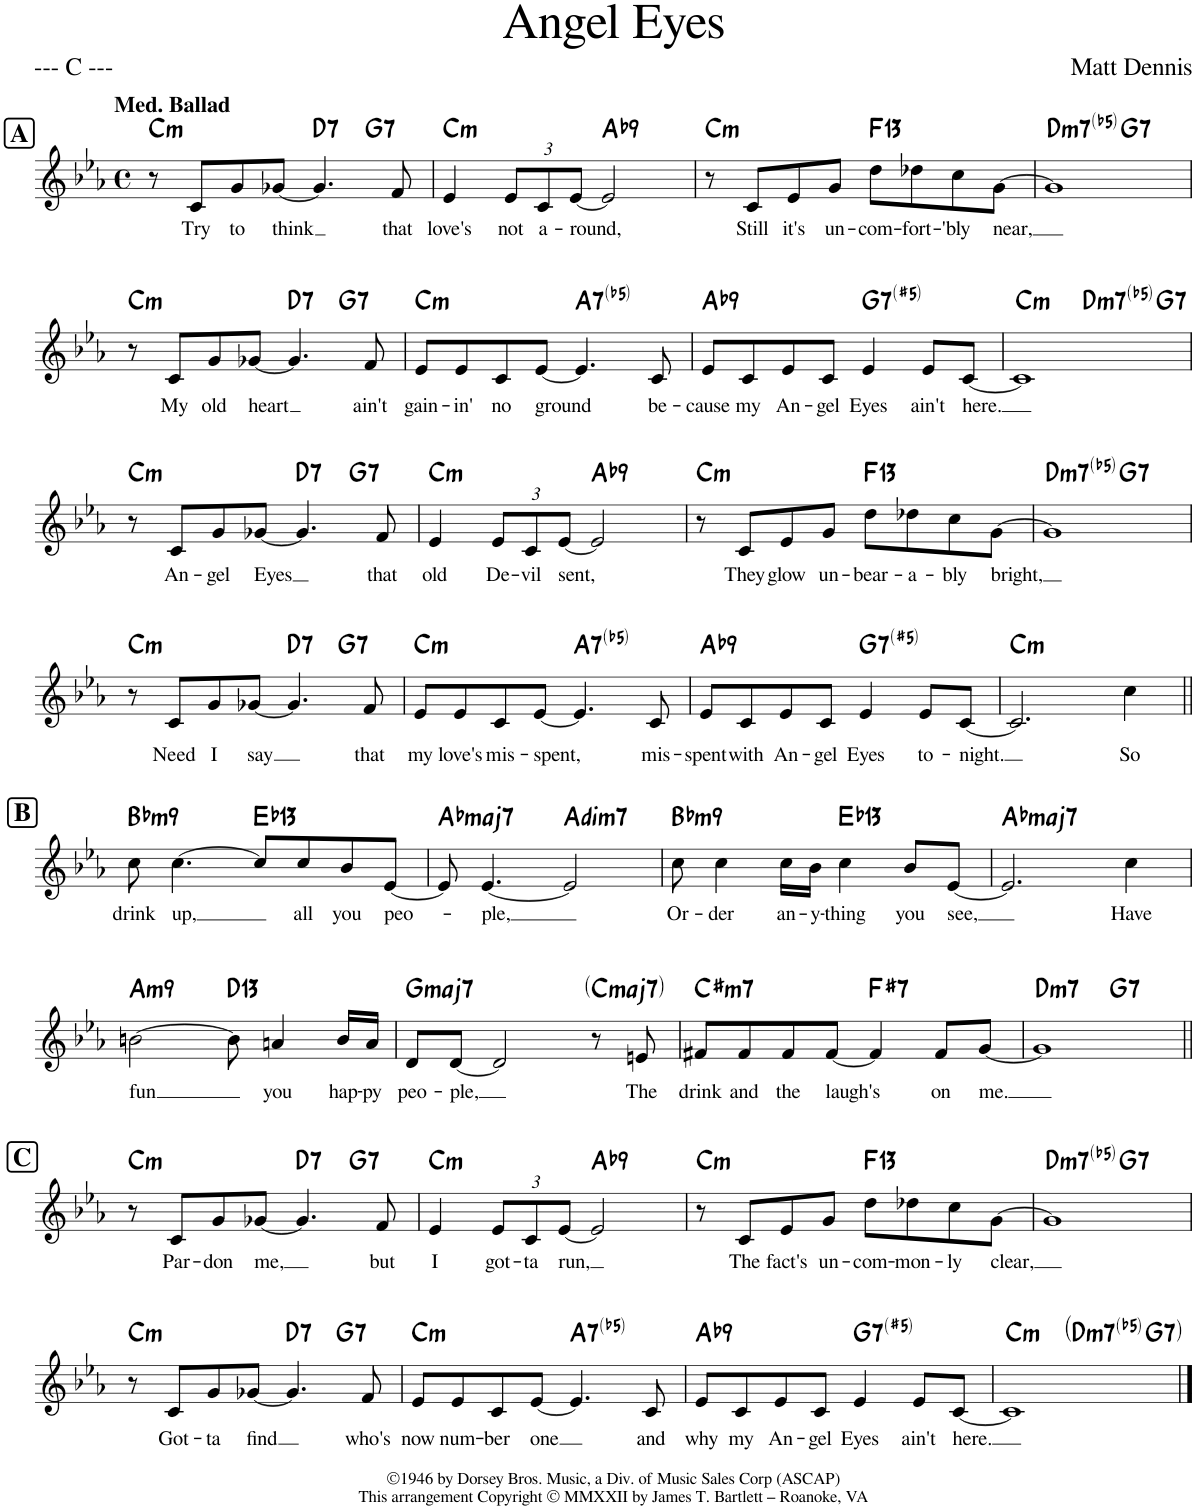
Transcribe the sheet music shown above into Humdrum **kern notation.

**kern	**text	**harte
*part1	*part1	*part1
*staff1	*staff1	*
*I"Piano	*	*
*I'Pno.	*	*
*clefG2	*	*
*k[b-e-a-]	*	*
*M4/4	*	*
*met(c)	*	*
!!LO:REH:place=s1:a:B:cj:fs=14:t=A
=1	=1	=1
!LO:TX:a:B:t=Med. Ballad	!	!LO:H:kt=m
*^	*	*
8r	2.ryy	.	C:min
!	!	!LO:LY:b	!
8c/L	.	Try	.
!	!	!LO:LY:b	!
8g/	.	to	.
!	!	!LO:LY:b	!
[8g-X/J	.	think	.
!	!	!	!LO:H:kt=7
4.g-/]	.	.	D:7
!	!	!	!LO:H:kt=7
.	4ryy	.	G:7
!	!	!LO:LY:b	!
8f/	.	that	.
=2	=2	=2	=2
!	!	!LO:LY:b	!LO:H:kt=m
*v	*v	*	*
4e-/	love's	C:min
*Xbrackettup	*	*
!	!LO:LY:b	!
12e-/L	not	.
!	!LO:LY:b	!
12c/	a-	.
!	!LO:LY:b	!
[12e-/J	-round,	.
!	!	!LO:H:kt=9
2e-/]	.	Ab:9
=3	=3	=3
!	!	!LO:H:kt=m
8r	.	C:min
!	!LO:LY:b	!
8c/L	Still	.
!	!LO:LY:b	!
8e-/	it's	.
!	!LO:LY:b	!
8g/J	un-	.
!	!LO:LY:b	!LO:H:kt=13
8dd\L	-com-	F:9(11,13)
!	!LO:LY:b	!
8dd-X\	-fort-	.
!	!LO:LY:b	!
8cc\	-'bly	.
!	!LO:LY:b	!
[8g\J	near,	.
=4	=4	=4
!	!	!LO:H:kt=m7(b5)
*^	*	*
1g]	2ryy	.	D:hdim7
!	!	!	!LO:H:kt=7
.	2ryy	.	G:7
!!LO:LB:g=z	!!
=5	=5	=5	=5
!	!	!	!LO:H:kt=m
8r	2.ryy	.	C:min
!	!	!LO:LY:b	!
8c/L	.	My	.
!	!	!LO:LY:b	!
8g/	.	old	.
!	!	!LO:LY:b	!
[8g-X/J	.	heart	.
!	!	!	!LO:H:kt=7
4.g-/]	.	.	D:7
!	!	!	!LO:H:kt=7
.	4ryy	.	G:7
!	!	!LO:LY:b	!
8f/	.	ain't	.
=6	=6	=6	=6
!	!	!LO:LY:b	!LO:H:kt=m
*v	*v	*	*
8e-/L	gain-	C:min
!	!LO:LY:b	!
8e-/	-in'	.
!	!LO:LY:b	!
8c/	no	.
!	!LO:LY:b	!
[8e-/J	ground	.
!	!	!LO:H:kt=7
4.e-/]	.	A:(3,b5,b7)
!	!LO:LY:b	!
8c/	be-	.
=7	=7	=7
!	!LO:LY:b	!LO:H:kt=9
8e-/L	-cause	Ab:9
!	!LO:LY:b	!
8c/	my	.
!	!LO:LY:b	!
8e-/	An-	.
!	!LO:LY:b	!
8c/J	-gel	.
!	!LO:LY:b	!LO:H:kt=7
4e-/	Eyes	G:(3,#5,b7)
!	!LO:LY:b	!
8e-/L	ain't	.
!	!LO:LY:b	!
[8c/J	here.	.
=8	=8	=8
!	!	!LO:H:kt=m
*^	*	*
*	*^	*	*
1c]	2ryy	2.ryy	.	C:min
!	!	!	!	!LO:H:kt=m7(b5)
.	2ryy	.	.	D:hdim7
!	!	!	!	!LO:H:kt=7
.	.	4ryy	.	G:7
!!LO:LB:g=z	!!	!!
=9	=9	=9	=9	=9
!	!	!	!	!LO:H:kt=m
*	*v	*v	*	*
8r	2.ryy	.	C:min
!	!	!LO:LY:b	!
8c/L	.	An-	.
!	!	!LO:LY:b	!
8g/	.	-gel	.
!	!	!LO:LY:b	!
[8g-X/J	.	Eyes	.
!	!	!	!LO:H:kt=7
4.g-/]	.	.	D:7
!	!	!	!LO:H:kt=7
.	4ryy	.	G:7
!	!	!LO:LY:b	!
8f/	.	that	.
=10	=10	=10	=10
!	!	!LO:LY:b	!LO:H:kt=m
*v	*v	*	*
4e-/	old	C:min
!	!LO:LY:b	!
12e-/L	De-	.
!	!LO:LY:b	!
12c/	-vil	.
!	!LO:LY:b	!
[12e-/J	sent,	.
!	!	!LO:H:kt=9
2e-/]	.	Ab:9
=11	=11	=11
!	!	!LO:H:kt=m
8r	.	C:min
!	!LO:LY:b	!
8c/L	They	.
!	!LO:LY:b	!
8e-/	glow	.
!	!LO:LY:b	!
8g/J	un-	.
!	!LO:LY:b	!LO:H:kt=13
8dd\L	-bear-	F:9(11,13)
!	!LO:LY:b	!
8dd-X\	-a-	.
!	!LO:LY:b	!
8cc\	-bly	.
!	!LO:LY:b	!
[8g\J	bright,	.
=12	=12	=12
!	!	!LO:H:kt=m7(b5)
*^	*	*
1g]	2ryy	.	D:hdim7
!	!	!	!LO:H:kt=7
.	2ryy	.	G:7
!!LO:LB:g=z	!!
=13	=13	=13	=13
!	!	!	!LO:H:kt=m
8r	2.ryy	.	C:min
!	!	!LO:LY:b	!
8c/L	.	Need	.
!	!	!LO:LY:b	!
8g/	.	I	.
!	!	!LO:LY:b	!
[8g-X/J	.	say	.
!	!	!	!LO:H:kt=7
4.g-/]	.	.	D:7
!	!	!	!LO:H:kt=7
.	4ryy	.	G:7
!	!	!LO:LY:b	!
8f/	.	that	.
=14	=14	=14	=14
!	!	!LO:LY:b	!LO:H:kt=m
*v	*v	*	*
8e-/L	my	C:min
!	!LO:LY:b	!
8e-/	love's	.
!	!LO:LY:b	!
8c/	mis-	.
!	!LO:LY:b	!
[8e-/J	-spent,	.
!	!	!LO:H:kt=7
4.e-/]	.	A:(3,b5,b7)
!	!LO:LY:b	!
8c/	mis-	.
=15	=15	=15
!	!LO:LY:b	!LO:H:kt=9
8e-/L	-spent	Ab:9
!	!LO:LY:b	!
8c/	with	.
!	!LO:LY:b	!
8e-/	An-	.
!	!LO:LY:b	!
8c/J	-gel	.
!	!LO:LY:b	!LO:H:kt=7
4e-/	Eyes	G:(3,#5,b7)
!	!LO:LY:b	!
8e-/L	to-	.
!	!LO:LY:b	!
[8c/J	-night.	.
=16	=16	=16
!	!	!LO:H:kt=m
2.c/]	.	C:min
!	!LO:LY:b	!
4cc\	So	.
!!LO:LB:g=z
!!LO:REH:place=s1:a:B:cj:fs=14:t=B
=17||	=17||	=17||
!	!LO:LY:b	!LO:H:kt=m9
8cc\	drink	Bb:min9
!	!LO:LY:b	!
[4.cc\	up,	.
!	!	!LO:H:kt=13
8cc/L]	.	Eb:9(11,13)
!	!LO:LY:b	!
8cc/	all	.
!	!LO:LY:b	!
8b-/	you	.
!	!LO:LY:b	!
[8e-/J	peo-	.
=18	=18	=18
!	!	!LO:H:kt=maj7
8e-/]	.	Ab:maj7
!	!LO:LY:b	!
[4.e-/	-ple,	.
!	!	!LO:H:kt=dim7
2e-/]	.	A:dim7
=19	=19	=19
!	!LO:LY:b	!LO:H:kt=m9
8cc\	Or-	Bb:min9
!	!LO:LY:b	!
4cc\	-der	.
!	!LO:LY:b	!
16cc\LL	an-	.
!	!LO:LY:b	!
16b-\JJ	-y-	.
!	!LO:LY:b	!LO:H:kt=13
4cc\	-thing	Eb:9(11,13)
!	!LO:LY:b	!
8b-/L	you	.
!	!LO:LY:b	!
[8e-/J	see,	.
=20	=20	=20
!	!	!LO:H:kt=maj7
2.e-/]	.	Ab:maj7
!	!LO:LY:b	!
4cc\	Have	.
!!LO:LB:g=z
=21	=21	=21
!	!LO:LY:b	!LO:H:kt=m9
[2bn\	fun	A:min9
!	!	!LO:H:kt=13
8b\]	.	D:9(11,13)
!	!LO:LY:b	!
4an/	you	.
!	!LO:LY:b	!
16b/LL	hap-	.
!	!LO:LY:b	!
16a/JJ	-py	.
=22	=22	=22
!	!LO:LY:b	!LO:H:kt=maj7
8d/L	peo-	G:maj7
!	!LO:LY:b	!
[8d/J	-ple,	.
2d/]	.	.
!	!	!LO:H:kt=maj7
8r	.	C:maj7
!	!LO:LY:b	!
8en/	The	.
=23	=23	=23
!	!LO:LY:b	!LO:H:kt=m7
8f#X/L	drink	C#:min7
!	!LO:LY:b	!
8f#/	and	.
!	!LO:LY:b	!
8f#/	the	.
!	!LO:LY:b	!
[8f#/J	laugh's	.
!	!	!LO:H:kt=7
4f#/]	.	F#:7
!	!LO:LY:b	!
8f#/L	on	.
!	!LO:LY:b	!
[8g/J	me.	.
=24	=24	=24
!	!	!LO:H:kt=m7
*^	*	*
1g]	2ryy	.	D:min7
!	!	!	!LO:H:kt=7
.	2ryy	.	G:7
!!LO:LB:g=z	!!
!!LO:REH:place=s1:a:B:cj:fs=14:t=C	!!
=25||	=25||	=25||	=25||
!	!	!	!LO:H:kt=m
8r	2.ryy	.	C:min
!	!	!LO:LY:b	!
8c/L	.	Par-	.
!	!	!LO:LY:b	!
8g/	.	-don	.
!	!	!LO:LY:b	!
[8g-X/J	.	me,	.
!	!	!	!LO:H:kt=7
4.g-/]	.	.	D:7
!	!	!	!LO:H:kt=7
.	4ryy	.	G:7
!	!	!LO:LY:b	!
8f/	.	but	.
=26	=26	=26	=26
!	!	!LO:LY:b	!LO:H:kt=m
*v	*v	*	*
4e-/	I	C:min
!	!LO:LY:b	!
12e-/L	got-	.
!	!LO:LY:b	!
12c/	-ta	.
!	!LO:LY:b	!
[12e-/J	run,	.
!	!	!LO:H:kt=9
2e-/]	.	Ab:9
=27	=27	=27
!	!	!LO:H:kt=m
8r	.	C:min
!	!LO:LY:b	!
8c/L	The	.
!	!LO:LY:b	!
8e-/	fact's	.
!	!LO:LY:b	!
8g/J	un-	.
!	!LO:LY:b	!LO:H:kt=13
8dd\L	-com-	F:9(11,13)
!	!LO:LY:b	!
8dd-X\	-mon-	.
!	!LO:LY:b	!
8cc\	-ly	.
!	!LO:LY:b	!
[8g\J	clear,	.
=28	=28	=28
!	!	!LO:H:kt=m7(b5)
*^	*	*
1g]	2ryy	.	D:hdim7
!	!	!	!LO:H:kt=7
.	2ryy	.	G:7
!!LO:LB:g=z	!!
=29	=29	=29	=29
!	!	!	!LO:H:kt=m
8r	2.ryy	.	C:min
!	!	!LO:LY:b	!
8c/L	.	Got-	.
!	!	!LO:LY:b	!
8g/	.	-ta	.
!	!	!LO:LY:b	!
[8g-X/J	.	find	.
!	!	!	!LO:H:kt=7
4.g-/]	.	.	D:7
!	!	!	!LO:H:kt=7
.	4ryy	.	G:7
!	!	!LO:LY:b	!
8f/	.	who's	.
=30	=30	=30	=30
!	!	!LO:LY:b	!LO:H:kt=m
*v	*v	*	*
8e-/L	now	C:min
!	!LO:LY:b	!
8e-/	num-	.
!	!LO:LY:b	!
8c/	-ber	.
!	!LO:LY:b	!
[8e-/J	one	.
!	!	!LO:H:kt=7
4.e-/]	.	A:(3,b5,b7)
!	!LO:LY:b	!
8c/	and	.
=31	=31	=31
!	!LO:LY:b	!LO:H:kt=9
8e-/L	why	Ab:9
!	!LO:LY:b	!
8c/	my	.
!	!LO:LY:b	!
8e-/	An-	.
!	!LO:LY:b	!
8c/J	-gel	.
!	!LO:LY:b	!LO:H:kt=7
4e-/	Eyes	G:(3,#5,b7)
!	!LO:LY:b	!
8e-/L	ain't	.
!	!LO:LY:b	!
[8c/J	here.	.
=32	=32	=32
!	!	!LO:H:kt=m
*^	*	*
*	*^	*	*
1c]	2ryy	2.ryy	.	C:min
!	!	!	!	!LO:H:kt=m7(b5)
.	2ryy	.	.	D:hdim7
!	!	!	!	!LO:H:kt=7
.	.	4ryy	.	G:7
*v	*v	*v	*	*
==	==	==
*-	*-	*-
